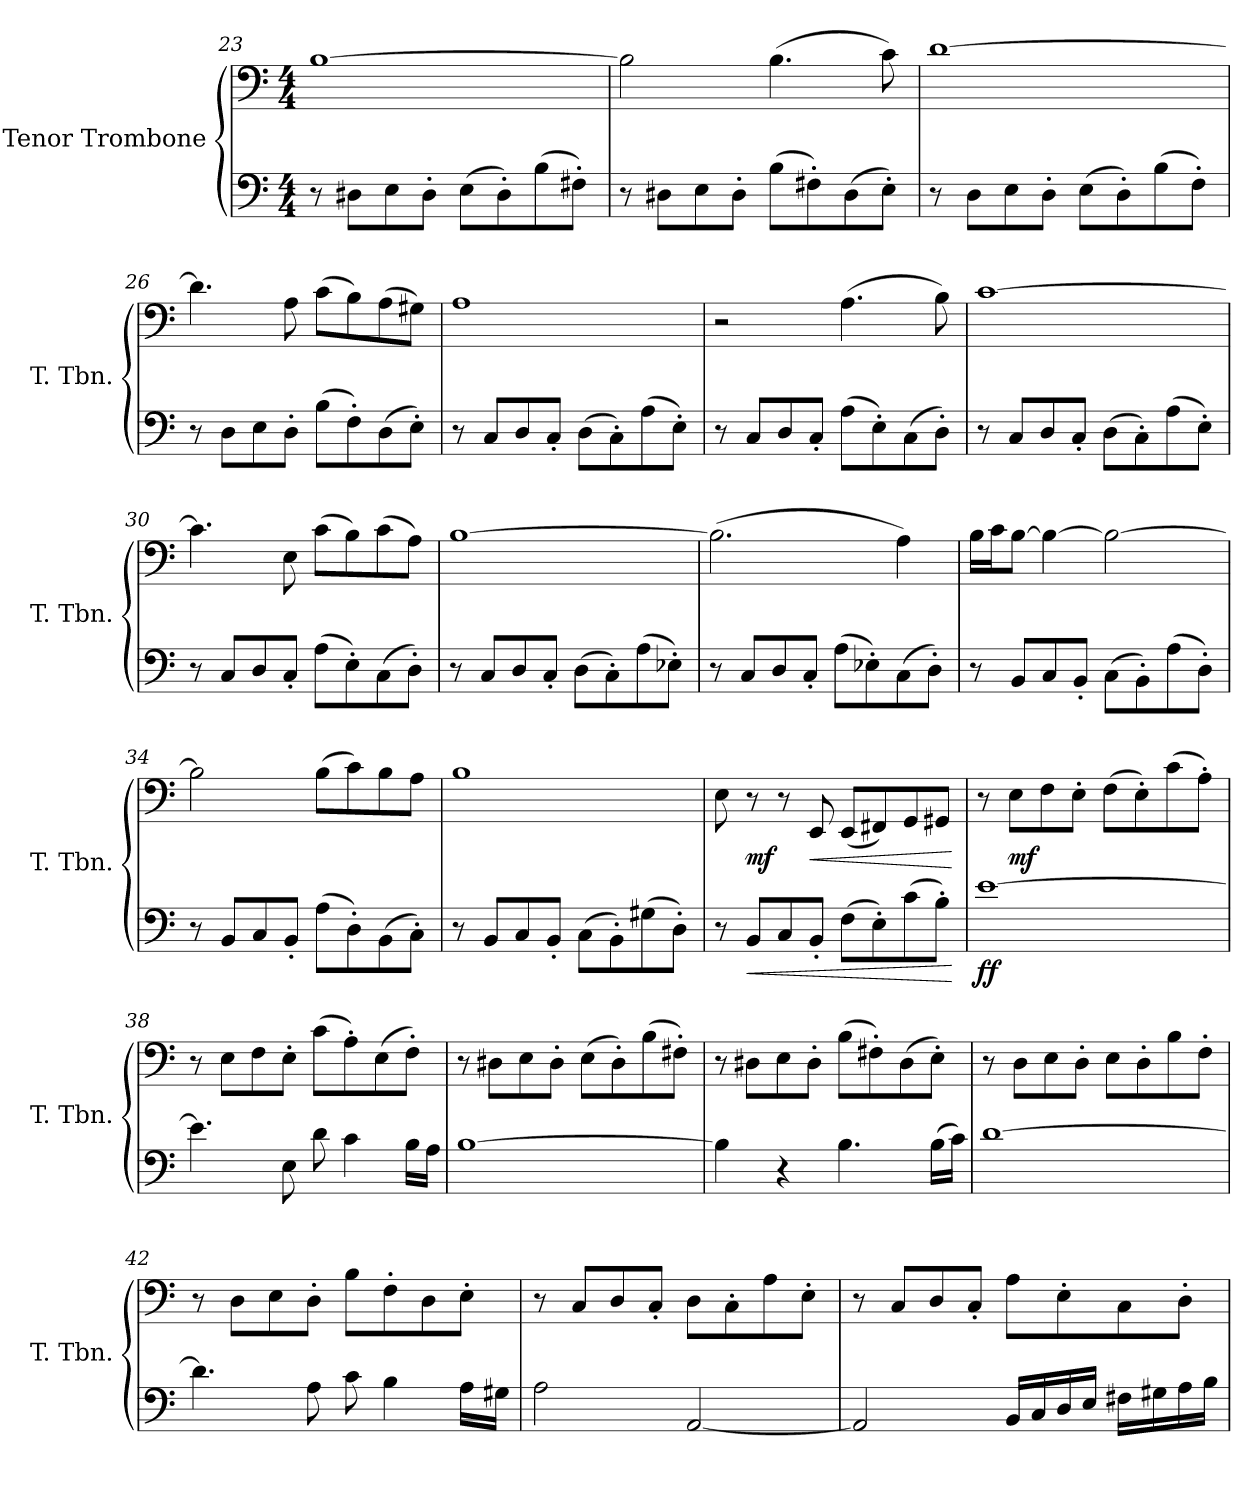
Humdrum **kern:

**kern	**dynam	**kern	**dynam
*part2	*part2	*part1	*part1
*staff2	*staff2	*staff1	*staff1
*I"Tenor Trombone	*	*I"Tenor Trombone	*
*I'T. Tbn.	*	*I'T. Tbn.	*
*clefF4	*	*clefF4	*
*k[]	*	*k[]	*
*M4/4	*	*M4/4	*
=23	=23	=23	=23
8r	.	[1B	.
8D#X\L	.	.	.
8E\	.	.	.
8D#'\J	.	.	.
(8E\L	.	.	.
8D#'\)	.	.	.
(8B\	.	.	.
8F#X'\J)	.	.	.
!!LO:LB:g=z
=24	=24	=24	=24
8r	.	2B\]	.
8D#X\L	.	.	.
8E\	.	.	.
8D#'\J	.	.	.
(8B\L	.	(4.B\	.
8F#X'\)	.	.	.
(8D#\	.	.	.
8E'\J)	.	8c\)	.
=25	=25	=25	=25
8r	.	[1d	.
8D\L	.	.	.
8E\	.	.	.
8D'\J	.	.	.
(8E\L	.	.	.
8D'\)	.	.	.
(8B\	.	.	.
8F'\J)	.	.	.
=26	=26	=26	=26
8r	.	4.d\]	.
8D\L	.	.	.
8E\	.	.	.
8D'\J	.	8A\	.
(8B\L	.	(8c\L	.
8F'\)	.	8B\)	.
(8D\	.	(8A\	.
8E'\J)	.	8G#X\J)	.
=27	=27	=27	=27
8r	.	1A	.
8C/L	.	.	.
8D/	.	.	.
8C'/J	.	.	.
(8D\L	.	.	.
8C'\)	.	.	.
(8A\	.	.	.
8E'\J)	.	.	.
=28	=28	=28	=28
8r	.	2r	.
8C/L	.	.	.
8D/	.	.	.
8C'/J	.	.	.
(8A\L	.	(4.A\	.
8E'\)	.	.	.
(8C\	.	.	.
8D'\J)	.	8B\)	.
!!LO:LB:g=z
=29	=29	=29	=29
8r	.	[1c	.
8C/L	.	.	.
8D/	.	.	.
8C'/J	.	.	.
(8D\L	.	.	.
8C'\)	.	.	.
(8A\	.	.	.
8E'\J)	.	.	.
=30	=30	=30	=30
8r	.	4.c\]	.
8C/L	.	.	.
8D/	.	.	.
8C'/J	.	8E\	.
(8A\L	.	(8c\L	.
8E'\)	.	8B\)	.
(8C\	.	(8c\	.
8D'\J)	.	8A\J)	.
=31	=31	=31	=31
8r	.	[1B	.
8C/L	.	.	.
8D/	.	.	.
8C'/J	.	.	.
(8D\L	.	.	.
8C'\)	.	.	.
(8A\	.	.	.
8E-X'\J)	.	.	.
=32	=32	=32	=32
8r	.	(2.B\]	.
8C/L	.	.	.
8D/	.	.	.
8C'/J	.	.	.
(8A\L	.	.	.
8E-X'\)	.	.	.
(8C\	.	4A\)	.
8D'\J)	.	.	.
=33	=33	=33	=33
8r	.	16B\LL	.
.	.	16c\J	.
8BB/L	.	[8B\J	.
8C/	.	4B\_	.
8BB'/J	.	.	.
(8C\L	.	2B\_	.
8BB'\)	.	.	.
(8A\	.	.	.
8D'\J)	.	.	.
!!LO:LB:g=z
=34	=34	=34	=34
8r	.	2B\]	.
8BB/L	.	.	.
8C/	.	.	.
8BB'/J	.	.	.
(8A\L	.	(8B\L	.
8D'\)	.	8c\)	.
(8BB\	.	8B\	.
8C'\J)	.	8A\J	.
=35	=35	=35	=35
8r	.	1B	.
8BB/L	.	.	.
8C/	.	.	.
8BB'/J	.	.	.
(8C\L	.	.	.
8BB'\)	.	.	.
(8G#X\	.	.	.
8D'\J)	.	.	.
=36	=36	=36	=36
8r	.	8E\	.
!	!LO:HP:b	!	!LO:DY:b
8BB/L	<	8r	mf
8C/	.	8r	.
!	!	!	!LO:HP:b
8BB'/J	.	8EE/	<
(8F\L	.	(8EE/L	.
8E'\)	.	8FF#X/)	.
(8c\	.	8GG/	.
8B'\J)	.	8GG#X/J	.
.	[	.	[
=37	=37	=37	=37
!	!LO:DY:b	!	!
[1e	ff	8r	.
!	!	!	!LO:DY:b
.	.	8E\L	mf
.	.	8F\	.
.	.	8E'\J	.
.	.	(8F\L	.
.	.	8E'\)	.
.	.	(8c\	.
.	.	8A'\J)	.
!!LO:LB:g=z
=38	=38	=38	=38
4.e\]	.	8r	.
.	.	8E\L	.
.	.	8F\	.
8E\	.	8E'\J	.
8d\	.	(8c\L	.
4c\	.	8A'\)	.
.	.	(8E\	.
16B\LL	.	8F'\J)	.
16A\JJ	.	.	.
=39	=39	=39	=39
[1B	.	8r	.
.	.	8D#X\L	.
.	.	8E\	.
.	.	8D#'\J	.
.	.	(8E\L	.
.	.	8D#'\)	.
.	.	(8B\	.
.	.	8F#X'\J)	.
=40	=40	=40	=40
4B\]	.	8r	.
.	.	8D#X\L	.
4r	.	8E\	.
.	.	8D#'\J	.
4.B\	.	(8B\L	.
.	.	8F#X'\)	.
.	.	(8D#\	.
(16B\LL	.	8E'\J)	.
16c\JJ)	.	.	.
=41	=41	=41	=41
[1d	.	8r	.
.	.	8D\L	.
.	.	8E\	.
.	.	8D'\J	.
.	.	8E\L	.
.	.	8D'\	.
.	.	8B\	.
.	.	8F'\J	.
!!LO:PB:g=z
=42	=42	=42	=42
4.d\]	.	8r	.
.	.	8D\L	.
.	.	8E\	.
8A\	.	8D'\J	.
8c\	.	8B\L	.
4B\	.	8F'\	.
.	.	8D\	.
16A\LL	.	8E'\J	.
16G#X\JJ	.	.	.
=43	=43	=43	=43
2A\	.	8r	.
.	.	8C/L	.
.	.	8D/	.
.	.	8C'/J	.
[2AA/	.	8D\L	.
.	.	8C'\	.
.	.	8A\	.
.	.	8E'\J	.
=44	=44	=44	=44
2AA/]	.	8r	.
.	.	8C/L	.
.	.	8D/	.
.	.	8C'/J	.
16BB/LL	.	8A\L	.
16C/	.	.	.
16D/	.	8E'\	.
16E/JJ	.	.	.
16F#X\LL	.	8C\	.
16G#X\	.	.	.
16A\	.	8D'\J	.
16B\JJ	.	.	.
=	=	=	=
*-	*-	*-	*-
